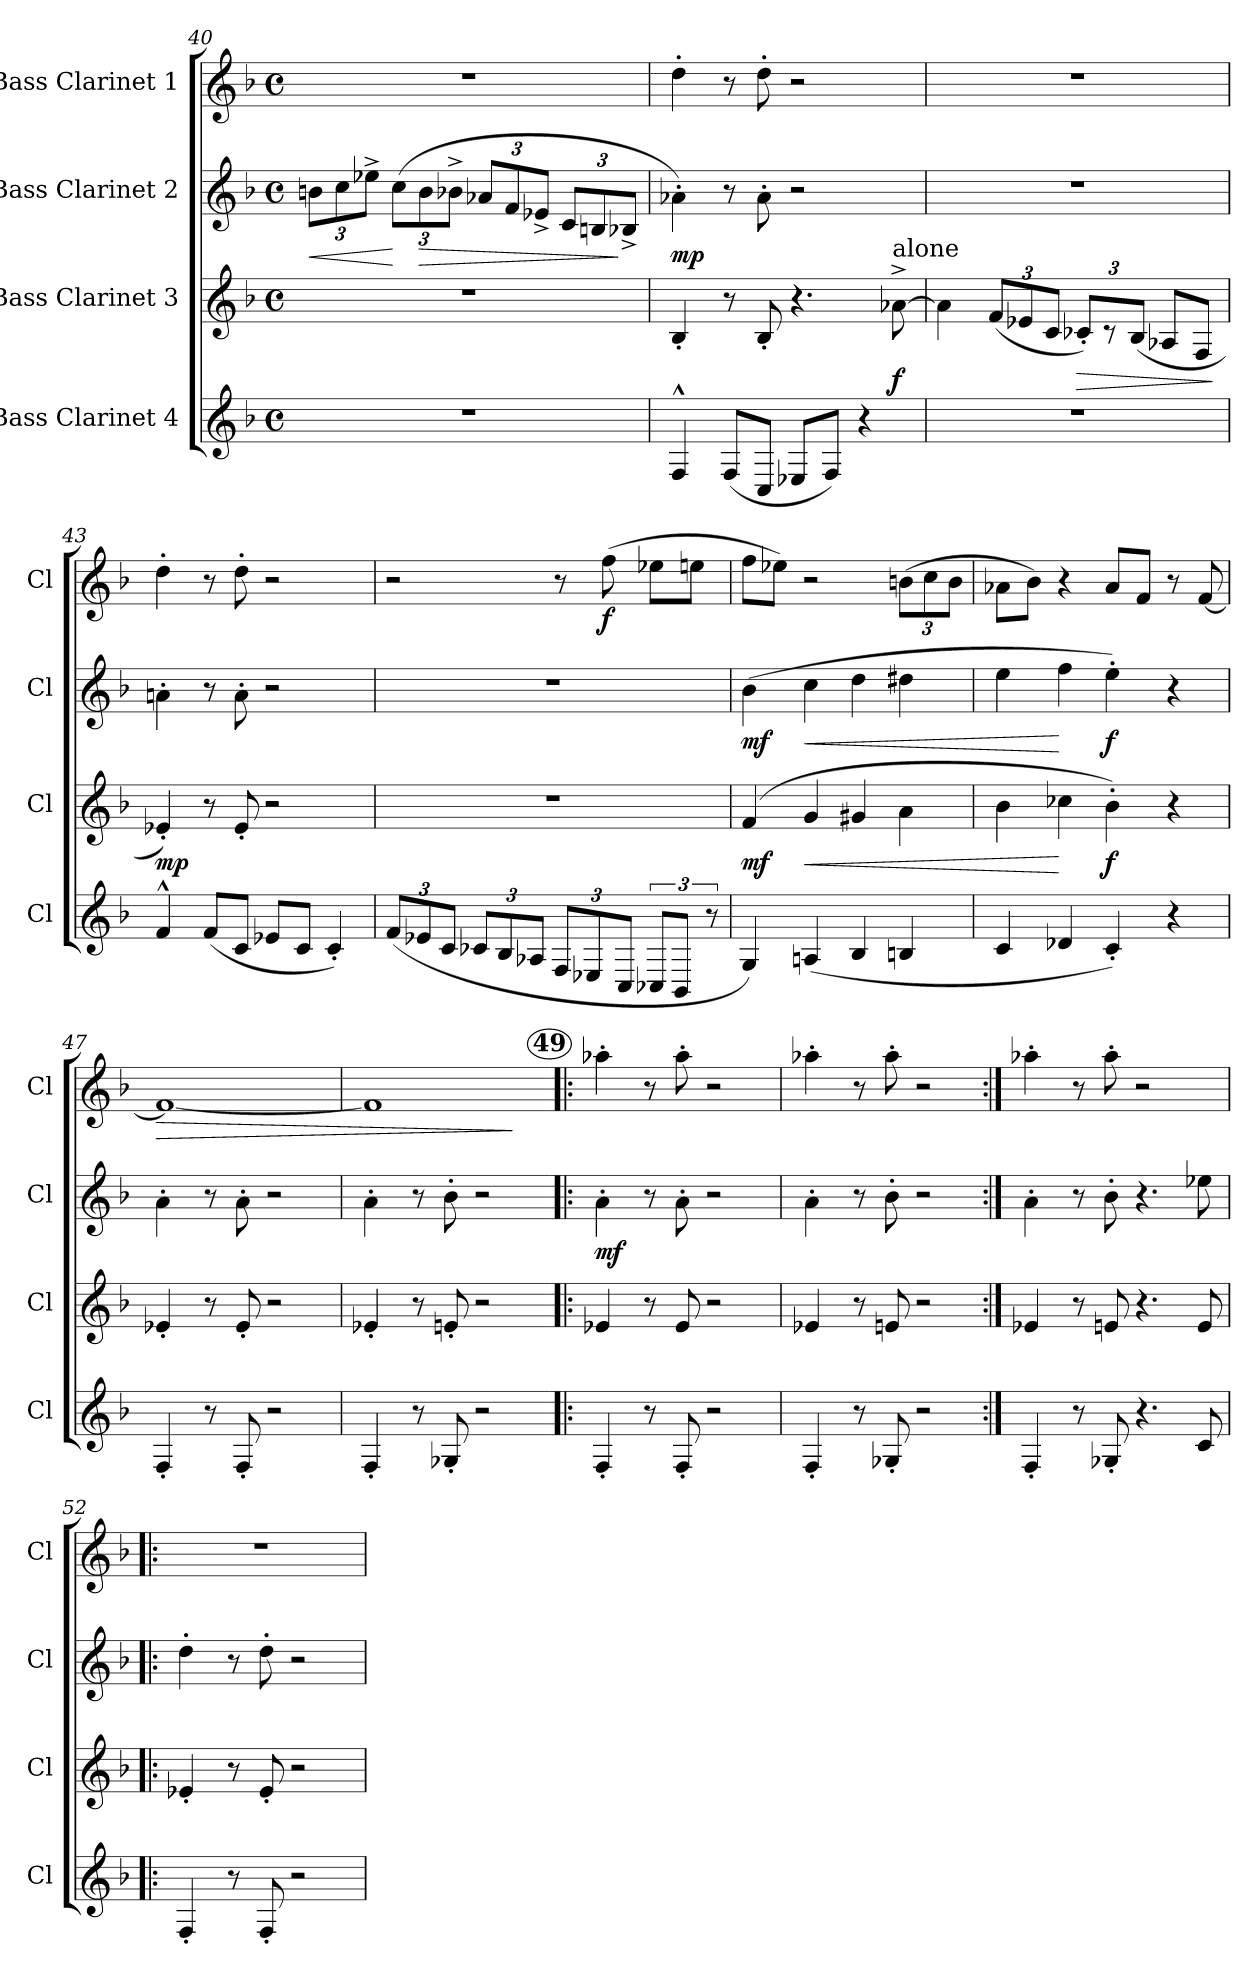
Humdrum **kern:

**kern	**kern	**dynam	**kern	**dynam	**kern	**dynam
*part4	*part3	*part3	*part2	*part2	*part1	*part1
*staff4	*staff3	*staff3	*staff2	*staff2	*staff1	*staff1
*I"Bass Clarinet 4	*I"Bass Clarinet 3	*	*I"Bass Clarinet 2	*	*I"Bass Clarinet 1	*
*I'Cl	*I'Cl	*	*I'Cl	*	*I'Cl	*
*clefG2	*clefG2	*	*clefG2	*	*clefG2	*
*ITrd8c14	*ITrd8c14	*	*ITrd8c14	*	*ITrd8c14	*
*k[b-]	*k[b-]	*	*k[b-]	*	*k[b-]	*
*F:	*F:	*	*F:	*	*F:	*
*M4/4	*M4/4	*	*M4/4	*	*M4/4	*
*met(c)	*met(c)	*	*met(c)	*	*met(c)	*
=40	=40	=40	=40	=40	=40	=40
!	!	!	!	!LO:HP:b	!	!
1r	1r	.	12Bn\L	<	1r	.
.	.	.	12c\	.	.	.
.	.	.	12e-X^>\J	.	.	.
.	.	.	(>12c\L	[	.	.
!	!	!	!	!LO:HP:b	!	!
.	.	.	12B\	>	.	.
.	.	.	12B-X^>\J	.	.	.
.	.	.	12A-X/L	.	.	.
.	.	.	12F/	.	.	.
.	.	.	12E-X^</J	.	.	.
.	.	.	12C/L	.	.	.
.	.	.	12BBn/	.	.	.
.	.	.	12BB-X^</J	]	.	.
=41	=41	=41	=41	=41	=41	=41
!	!	!	!	!LO:DY:b	!	!
4FF^^>/	4BB-'</	.	4A-X'>\)	mp	4d'>\	.
(<8FF/L	8r	.	8r	.	8r	.
8CC/J	8BB-'</	.	8A-'>\	.	8d'>\	.
8EE-X/L	4.r	.	2r	.	2r	.
8FF/J)	.	.	.	.	.	.
4r	.	.	.	.	.	.
!	!LO:TX:a:t=alone	!	!	!	!	!
!	!	!LO:DY:b	!	!	!	!
.	(<[8A-X^>\	f	.	.	.	.
=42	=42	=42	=42	=42	=42	=42
1r	4A-\]	.	1r	.	1r	.
.	(<12F/L	.	.	.	.	.
.	12E-X/	.	.	.	.	.
.	12C/J	.	.	.	.	.
!	!	!LO:HP:b	!	!	!	!
.	12C-X'</L)	>	.	.	.	.
.	12r	.	.	.	.	.
.	(<12BB-/J	.	.	.	.	.
.	8AA-X/L	.	.	.	.	.
.	8FF/J	.	.	.	.	.
.	.	]	.	.	.	.
!!LO:LB:g=z
=43	=43	=43	=43	=43	=43	=43
!	!	!LO:DY:b	!	!	!	!
4F^^>/	4E-X'</)	mp	4An'>\	.	4d'>\	.
(<8F/L	8r	.	8r	.	8r	.
8C/J	8E-'</	.	8A'>\	.	8d'>\	.
8E-X/L	2r	.	2r	.	2r	.
8C/J	.	.	.	.	.	.
4C'</)	.	.	.	.	.	.
=44	=44	=44	=44	=44	=44	=44
(>12F/L	1r	.	1r	.	2r	.
12E-X/	.	.	.	.	.	.
12C/J	.	.	.	.	.	.
12C-X/L	.	.	.	.	.	.
12BB-/	.	.	.	.	.	.
12AA-X/J	.	.	.	.	.	.
12FF/L	.	.	.	.	8r	.
12EE-X/	.	.	.	.	.	.
!	!	!	!	!	!	!LO:DY:b
.	.	.	.	.	(>8f\	f
12CC/J	.	.	.	.	.	.
12CC-X/L	.	.	.	.	8e-X\L	.
12BBB-/J	.	.	.	.	.	.
.	.	.	.	.	8en\J	.
12r	.	.	.	.	.	.
=45	=45	=45	=45	=45	=45	=45
!	!	!LO:DY:b	!	!LO:DY:b	!	!
4GG/)	(4F/	mf	(>4B-\	mf	8f\L	.
.	.	.	.	.	8e-X\J)	.
!	!	!LO:HP:b	!	!LO:HP:b	!	!
(<4AAn/	4G/	<	4c\	<	2r	.
4BB-/	4G#X/	.	4d\	.	.	.
4BBn/	4A\	.	4d#X\	.	(>12Bn\L	.
.	.	.	.	.	12c\	.
.	.	.	.	.	12B\J	.
=46	=46	=46	=46	=46	=46	=46
4C/	4B-\	.	4e\	.	8A-X\L	.
.	.	.	.	.	8B-i\J)	.
4D-X/	4c-X\	[	4f\	[	4r	.
!	!	!LO:DY:b	!	!LO:DY:b	!	!
4C'</)	4B-'>\)	f	4e'>\)	f	8A-/L	.
.	.	.	.	.	8F/J	.
4r	4r	.	4r	.	8r	.
.	.	.	.	.	[8F/	.
=47	=47	=47	=47	=47	=47	=47
!	!	!	!	!	!	!LO:HP:b
4FF'</	4E-X'</	.	4A'>\	.	1F_	>
8r	8r	.	8r	.	.	.
8FF'</	8E-'</	.	8A'>\	.	.	.
2r	2r	.	2r	.	.	.
=48	=48	=48	=48	=48	=48	=48
4FF'</	4E-X'</	.	4A'>\	.	1F]	.
8r	8r	.	8r	.	.	.
8GG-X'</	8En'</	.	8B-'>\	.	.	.
2r	2r	.	2r	.	.	.
.	.	.	.	.	.	]
!!LO:PB:g=z
!!LO:REH:place=s1:a:B:enc=circle:fs=10.5:t=49
=49!|:	=49!|:	=49!|:	=49!|:	=49!|:	=49!|:	=49!|:
!	!	!	!	!LO:DY:b	!	!
4FF'</	4E-X/	.	4A'>\	mf	4a-X'>\	.
8r	8r	.	8r	.	8r	.
8FF'</	8E-/	.	8A'>\	.	8a-'>\	.
2r	2r	.	2r	.	2r	.
=50	=50	=50	=50	=50	=50	=50
4FF'</	4E-X/	.	4A'>\	.	4a-X'>\	.
8r	8r	.	8r	.	8r	.
8GG-X'</	8En/	.	8B-'>\	.	8a-'>\	.
2r	2r	.	2r	.	2r	.
=51:|!	=51:|!	=51:|!	=51:|!	=51:|!	=51:|!	=51:|!
4FF'</	4E-X/	.	4A'>\	.	4a-X'>\	.
8r	8r	.	8r	.	8r	.
8GG-X'</	8En/	.	8B-'>\	.	8a-'>\	.
4.r	4.r	.	4.r	.	2r	.
8C/	8E/	.	8e-X\	.	.	.
=52!|:	=52!|:	=52!|:	=52!|:	=52!|:	=52!|:	=52!|:
4FF'</	4E-X'</	.	4d'>\	.	1r	.
8r	8r	.	8r	.	.	.
8FF'</	8E-'</	.	8d'>\	.	.	.
2r	2r	.	2r	.	.	.
=	=	=	=	=	=	=
*-	*-	*-	*-	*-	*-	*-
